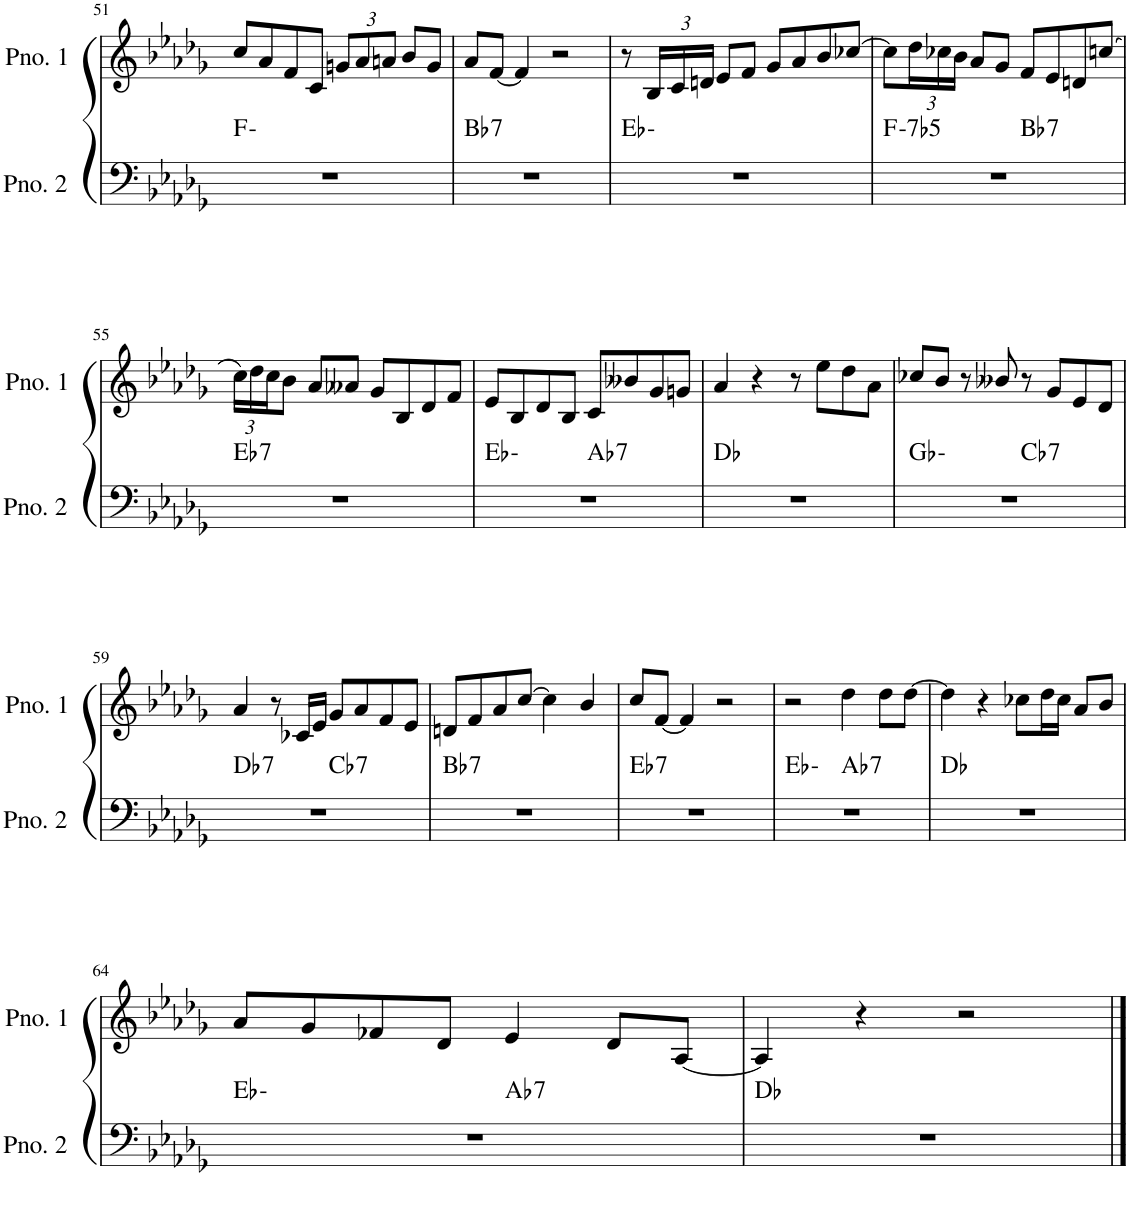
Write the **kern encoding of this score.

**kern	**harte	**kern
*part2	*part2	*part1
*staff2	*	*staff1
*I"ピアノ 2	*	*I"ピアノ 1
!!LO:PB:g=z
*clefF4	*	*clefG2
*k[b-e-a-d-g-]	*	*k[b-e-a-d-g-]
*M4/4	*	*M4/4
=51	=51	=51
1r	F:min	8cc/L
.	.	8a-/
.	.	8f/
.	.	8c/J
*	*	*Xbrackettup
.	.	12gn/L
.	.	12a-/
.	.	12an/J
.	.	8b-/L
.	.	8g/J
=52	=52	=52
!	!LO:H:kt=7	!
1r	Bb:7	8a-/L
.	.	[8f/J
.	.	4f/]
.	.	2r
=53	=53	=53
1r	Eb:min	8r
.	.	24B-/LL
.	.	24c/
.	.	24dn/JJ
.	.	8e-/L
.	.	8f/J
.	.	8g-/L
.	.	8a-/
.	.	8b-/
.	.	[8cc-X/J
=54	=54	=54
!	!LO:H:kt=-7b5	!
*^	*	*
1r	2ryy	F:hdim7	8cc-\L]
.	.	.	24dd-\L
.	.	.	24cc-X\
.	.	.	24b-\JJ
.	.	.	8a-/L
.	.	.	8g-/J
!	!	!LO:H:kt=7	!
.	2ryy	Bb:7	8f/L
.	.	.	8e-/
.	.	.	8dn/
.	.	.	(8ccn/J
!!LO:LB:g=z
=55	=55	=55	=55
!	!	!LO:H:kt=7	!
*v	*v	*	*
1r	Eb:7	24cc\LL)
.	.	24dd-\
.	.	24cc\J
.	.	8b-\J
.	.	8a-/L
.	.	8a--X/J
.	.	8g-/L
.	.	8B-/
.	.	8d-/
.	.	8f/J
=56	=56	=56
*^	*	*
1r	2ryy	Eb:min	8e-/L
.	.	.	8B-/
.	.	.	8d-/
.	.	.	8B-/J
!	!	!LO:H:kt=7	!
.	2ryy	Ab:7	8c/L
.	.	.	8b--X/
.	.	.	8g-/
.	.	.	8gn/J
*v	*v	*	*
=57	=57	=57
1r	Db:maj	4a-/
.	.	4r
.	.	8r
.	.	8ee-\L
.	.	8dd-\
.	.	8a-\J
=58	=58	=58
*^	*	*
1r	2ryy	Gb:min	8cc-X/L
.	.	.	8b-/J
.	.	.	8r
.	.	.	8b--X/
!	!	!LO:H:kt=7	!
.	2ryy	Cb:7	8r
.	.	.	8g-/L
.	.	.	8e-/
.	.	.	8d-/J
!!LO:LB:g=z
=59	=59	=59	=59
!	!	!LO:H:kt=7	!
1r	2ryy	Db:7	4a-/
.	.	.	8r
.	.	.	16c-X/LL
.	.	.	16e-/JJ
!	!	!LO:H:kt=7	!
.	2ryy	Cb:7	8g-/L
.	.	.	8a-/
.	.	.	8f/
.	.	.	8e-/J
=60	=60	=60	=60
!	!	!LO:H:kt=7	!
*v	*v	*	*
1r	Bb:7	8dn/L
.	.	8f/
.	.	8a-/
.	.	[8cc/J
.	.	4cc\]
.	.	4b-/
=61	=61	=61
!	!LO:H:kt=7	!
1r	Eb:7	8cc/L
.	.	[8f/J
.	.	4f/]
.	.	2r
=62	=62	=62
*^	*	*
1r	2ryy	Eb:min	2r
!	!	!LO:H:kt=7	!
.	2ryy	Ab:7	4dd-\
.	.	.	8dd-\L
.	.	.	[8dd-\J
*v	*v	*	*
=63	=63	=63
1r	Db:maj	4dd-\]
.	.	4r
.	.	8cc-X\L
.	.	16dd-\L
.	.	16cc-\JJ
.	.	8a-/L
.	.	8b-/J
!!LO:LB:g=z
=64	=64	=64
*^	*	*
1r	2ryy	Eb:min	8a-/L
.	.	.	8g-/
.	.	.	8f-X/
.	.	.	8d-/J
!	!	!LO:H:kt=7	!
.	2ryy	Ab:7	4e-/
.	.	.	8d-/L
.	.	.	[8A-/J
*v	*v	*	*
=65	=65	=65
1r	Db:maj	4A-/]
.	.	4r
.	.	2r
==	==	==
*-	*-	*-
